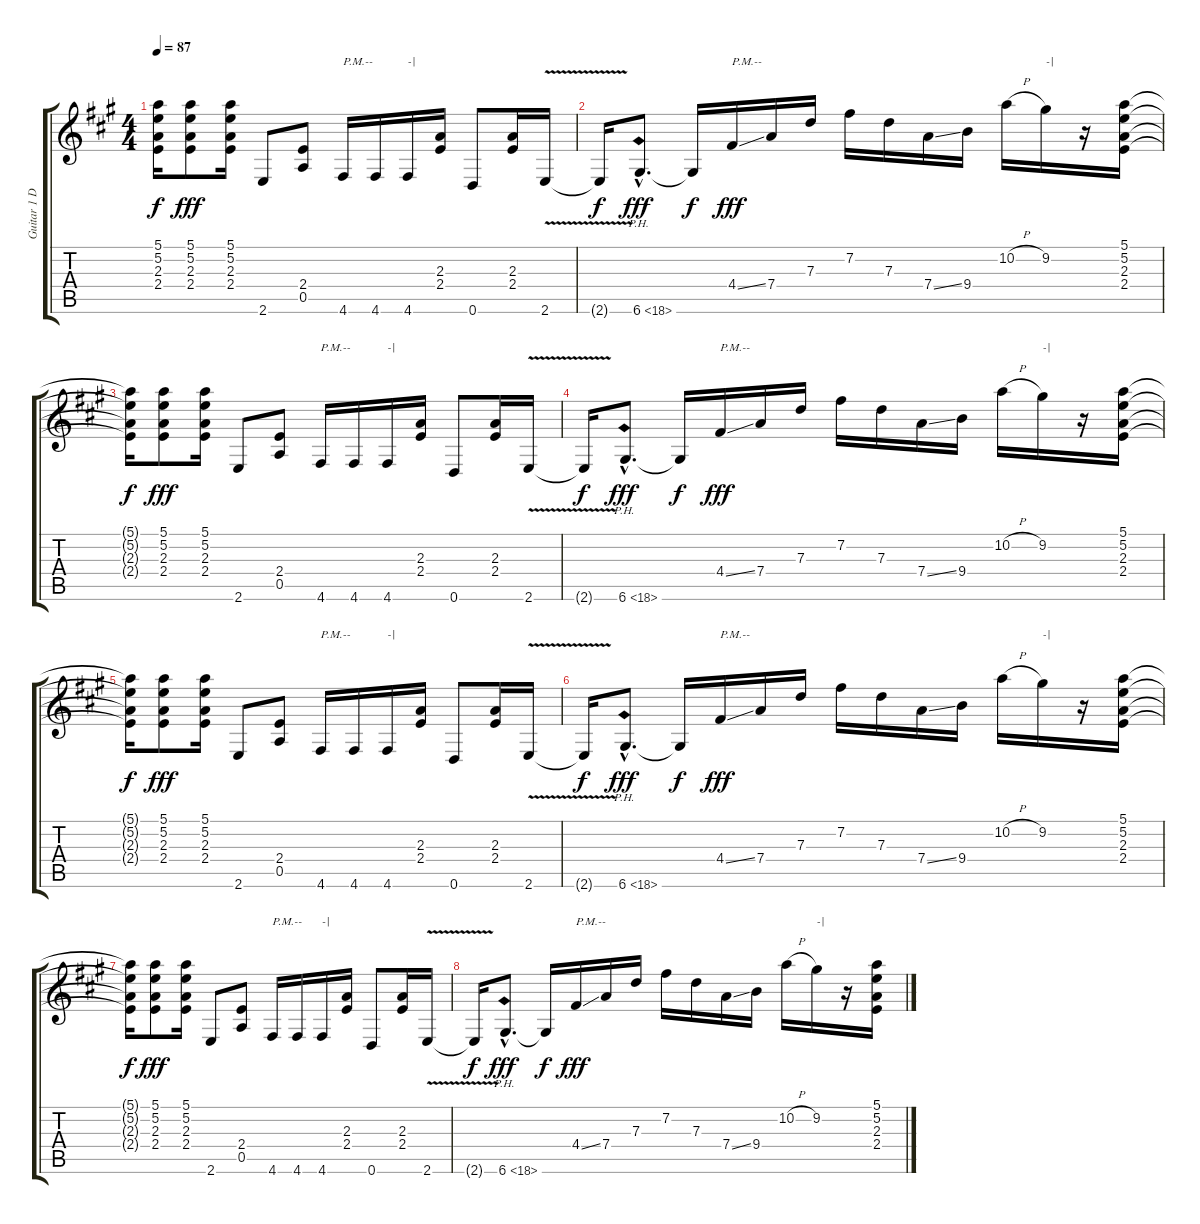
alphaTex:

\track ("Guitar 1 Doubletrack" "Guitar 1 D") {instrument distortionguitar}
\staff {score tabs}
\tuning (E4 B3 G3 D3 A2 D2) {hide}
\ts (4 4)
\tempo 87
\clef g2
\ks a
(5.1{t} 5.2{t} 2.3{t} 2.4{t}).16{dy f} (5.1 5.2 2.3 2.4).8{dy fff} (5.1 5.2 2.3 2.4).16 2.6.8 (2.4 0.5).8 4.6.16{txt "P.M.--" instrument electricguitarmuted} 4.6.16 4.6.16{txt "-|"} (2.3 2.4).16{instrument distortionguitar} 0.6.8 (2.3 2.4).16 2.6{v}.16 |
2.6{t}.16{dy f} 6.6{ph 12 hac}.8{d dy fff} 6.6{t}.16{dy f} 4.4{ss}.16{txt "P.M.--" dy fff instrument electricguitarmuted} 7.4.16 7.3.16 7.2.16 7.3.16 7.4{ss}.16 9.4.16 10.2{h}.16 9.2.16{txt "-|"} r.16 (5.1 5.2 2.3 2.4).16{instrument distortionguitar} |
(5.1{t} 5.2{t} 2.3{t} 2.4{t}).16{dy f} (5.1 5.2 2.3 2.4).8{dy fff} (5.1 5.2 2.3 2.4).16 2.6.8 (2.4 0.5).8 4.6.16{txt "P.M.--" instrument electricguitarmuted} 4.6.16 4.6.16{txt "-|"} (2.3 2.4).16{instrument distortionguitar} 0.6.8 (2.3 2.4).16 2.6{v}.16 |
2.6{t}.16{dy f} 6.6{ph 12 hac}.8{d dy fff} 6.6{t}.16{dy f} 4.4{ss}.16{txt "P.M.--" dy fff instrument electricguitarmuted} 7.4.16 7.3.16 7.2.16 7.3.16 7.4{ss}.16 9.4.16 10.2{h}.16 9.2.16{txt "-|"} r.16 (5.1 5.2 2.3 2.4).16{instrument distortionguitar} |
(5.1{t} 5.2{t} 2.3{t} 2.4{t}).16{dy f} (5.1 5.2 2.3 2.4).8{dy fff} (5.1 5.2 2.3 2.4).16 2.6.8 (2.4 0.5).8 4.6.16{txt "P.M.--" instrument electricguitarmuted} 4.6.16 4.6.16{txt "-|"} (2.3 2.4).16{instrument distortionguitar} 0.6.8 (2.3 2.4).16 2.6{v}.16 |
2.6{t}.16{dy f} 6.6{ph 12 hac}.8{d dy fff} 6.6{t}.16{dy f} 4.4{ss}.16{txt "P.M.--" dy fff instrument electricguitarmuted} 7.4.16 7.3.16 7.2.16 7.3.16 7.4{ss}.16 9.4.16 10.2{h}.16 9.2.16{txt "-|"} r.16 (5.1 5.2 2.3 2.4).16{instrument distortionguitar} |
(5.1{t} 5.2{t} 2.3{t} 2.4{t}).16{dy f} (5.1 5.2 2.3 2.4).8{dy fff} (5.1 5.2 2.3 2.4).16 2.6.8 (2.4 0.5).8 4.6.16{txt "P.M.--" instrument electricguitarmuted} 4.6.16 4.6.16{txt "-|"} (2.3 2.4).16{instrument distortionguitar} 0.6.8 (2.3 2.4).16 2.6{v}.16 |
2.6{t}.16{dy f} 6.6{ph 12 hac}.8{d dy fff} 6.6{t}.16{dy f} 4.4{ss}.16{txt "P.M.--" dy fff instrument electricguitarmuted} 7.4.16 7.3.16 7.2.16 7.3.16 7.4{ss}.16 9.4.16 10.2{h}.16 9.2.16{txt "-|"} r.16 (5.1 5.2 2.3 2.4).16{instrument distortionguitar}
